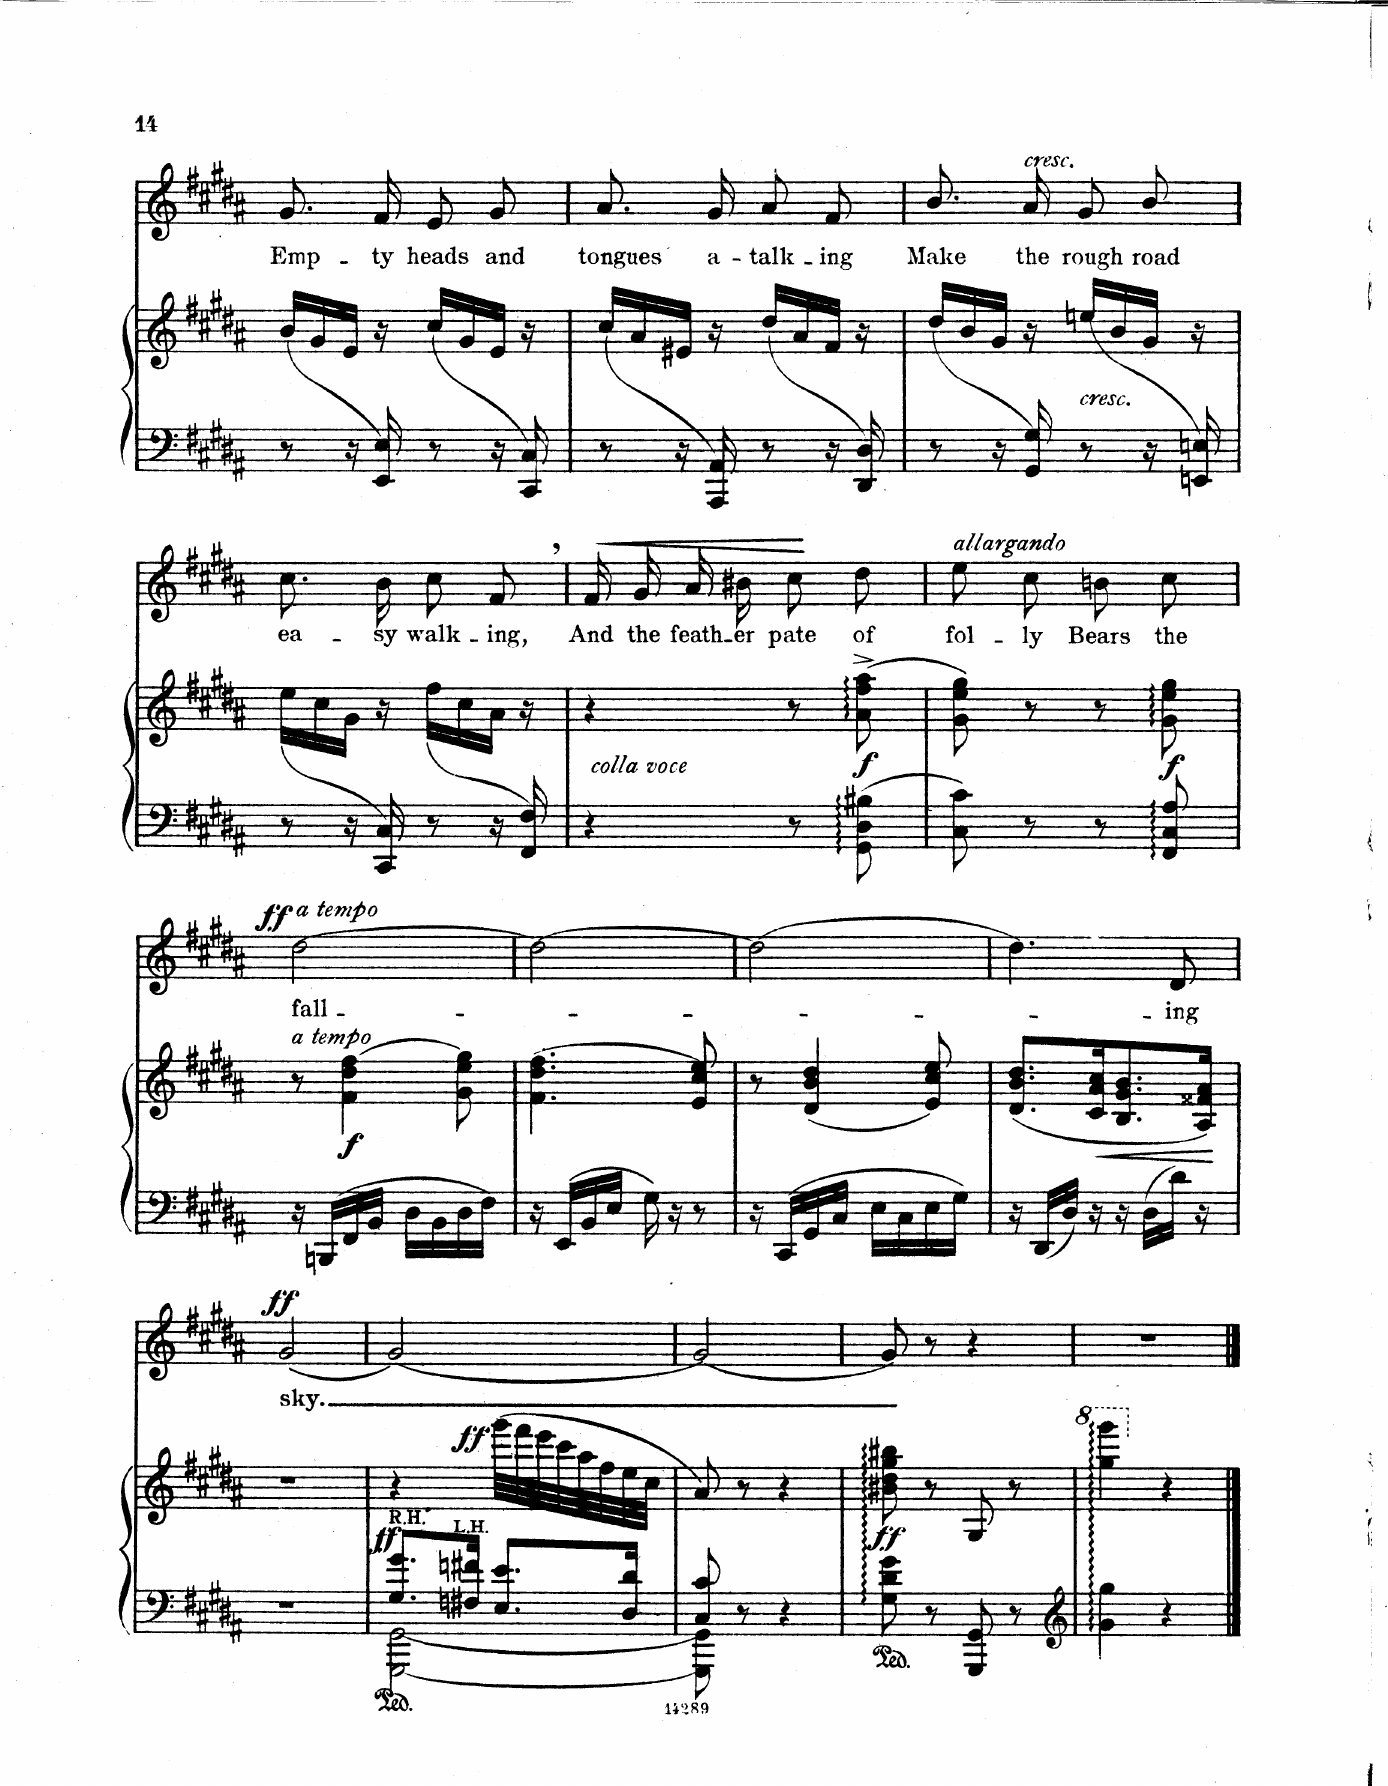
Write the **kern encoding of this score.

**kern	**kern	**dynam	**kern	**text	**dynam
*part2	*part2	*part2	*part1	*part1	*part1
*staff3	*staff2	*staff2/3	*staff1	*staff1	*staff1
*I"Piano	*	*	*I"Voice	*	*
*I'Pno	*	*	*	*	*
*clefF4	*clefG2	*	*clefG2	*	*
*k[f#c#g#d#a#]	*k[f#c#g#d#a#]	*	*k[f#c#g#d#a#]	*	*
*M2/4	*M2/4	*	*M2/4	*	*
=44	=44	=44	=44	=44	=44
8r	(16b/LL	.	8.g#/L	Emp-	.
.	16g#/	.	.	.	.
16r	16e/JJ	.	.	.	.
16EE/ 16E/)	16r	.	16f#/Jk	-ty	.
8r	(16cc#/LL	.	8e/L	heads	.
.	16g#/	.	.	.	.
16r	16e/JJ	.	8g#/J	and	.
16CC#/ 16C#/)	16r	.	.	.	.
=45	=45	=45	=45	=45	=45
8r	(16cc#/LL	.	8.a#/L	tongues	.
.	16a#/	.	.	.	.
16r	16e#X/JJ	.	.	.	.
16AAA#/ 16AA#/)	16r	.	16g#/Jk	a-	.
8r	(16dd#/LL	.	8a#/L	-talk-	.
.	16a#/	.	.	.	.
16r	16f#/JJ	.	8f#/J	-ing	.
16DD#/ 16D#/)	16r	.	.	.	.
=46	=46	=46	=46	=46	=46
8r	(16dd#/LL	.	8.b/L	Make	.
.	16b/	.	.	.	.
16r	16g#/JJ	.	.	.	.
!	!	!	!LO:TX:a:i:t=cresc.	!	!
16GG#/ 16G#/)	16r	.	16a#/Jk	the	.
!	!LO:TX:b:i:t=cresc.	!	!	!	!
8r	(16een/LL	.	8g#/L	rough	.
.	16b/	.	.	.	.
16r	16g#/JJ	.	8b/J	road	.
16EEn/ 16En/)	16r	.	.	.	.
=47	=47	=47	=47	=47	=47
8r	(<16ee\LL	.	8.cc#\L	ea-	.
.	16cc#\	.	.	.	.
16r	16g#\JJ	.	.	.	.
16CC#/ 16C#/)	16r	.	16b\Jk	-sy	.
8r	(<16ff#\LL	.	8cc#/L	walk-	.
.	16cc#\	.	.	.	.
16r	16a#\JJ	.	8f#,/J	-ing,	.
16FF#/ 16F#/)	16r	.	.	.	.
=48	=48	=48	=48	=48	=48
!	!LO:TX:i:t=colla voce	!	!	!	!
!	!	!	!	!	!LO:HP:b
4r	4r	.	16f#/LL	And	<
.	.	.	16g#/J	the	.
.	.	.	16a#/L	feath-	.
.	.	.	16b#X/JJ	-er	.
8r	8r	.	8cc#\L	pate	.
!	!	!LO:DY:b	!	!	!
8GG#\ 8D#\ 8B#X\	(8a#\^ 8ff#\^ 8aa#\^	f	8dd#\J	of	[
=49	=49	=49	=49	=49	=49
!	!	!	!LO:TX:a:i:t=allargando	!	!
8C#\ 8c#\	8g#\ 8ee\ 8gg#\)	.	8ee\L	fol-	.
8r	8r	.	8cc#\J	-ly	.
8r	8r	.	8bn\L	bears	.
!	!	!LO:DY:b	!	!	!
8FF#/ 8C#/ 8A#/	8g#\ 8ee\ 8gg#\	f	8cc#\J	the	.
=50	=50	=50	=50	=50	=50
!	!	!	!LO:TX:a:i:t=a tempo	!	!
!	!LO:TX:a:i:t=a tempo	!	!	!	!
!	!	!	!	!	!LO:DY:a
16r	8r	.	[2dd#\	fall-	ff
16BBBn/LL	.	.	.	.	.
!	!	!LO:DY:b	!	!	!
16FF#/	(4f#\ 4dd#\ 4ff#\	f	.	.	.
16BB/JJ	.	.	.	.	.
16D#\LL	.	.	.	.	.
16BB\	.	.	.	.	.
16D#\	8g#\ 8ee\ 8gg#\)	.	.	.	.
16F#\JJ	.	.	.	.	.
=51	=51	=51	=51	=51	=51
16r	(4.f#\ 4.dd#\ 4.ff#\	.	2dd#\_	.	.
16EE/LL	.	.	.	.	.
16BB/	.	.	.	.	.
16E/JJ	.	.	.	.	.
16G#\	.	.	.	.	.
16r	.	.	.	.	.
8r	8e/ 8cc#/ 8ee/)	.	.	.	.
=52	=52	=52	=52	=52	=52
16r	8r	.	2dd#\_	.	.
16CC#/LL	.	.	.	.	.
16GG#/	(4d#/ 4b/ 4dd#/	.	.	.	.
16C#/JJ	.	.	.	.	.
16E\LL	.	.	.	.	.
16C#\	.	.	.	.	.
16E\	8e/ 8cc#/ 8ee/)	.	.	.	.
16G#\JJ	.	.	.	.	.
=53	=53	=53	=53	=53	=53
16r	(8.d#/ 8.b/ 8.dd#/L	.	4.dd#\]	.	.
16DD#/LL	.	.	.	.	.
16D#/JJ	.	.	.	.	.
16r	16c#/ 16a#/ 16cc#/K	.	.	.	.
!	!	!LO:HP:b	!	!	!
16r	8.B/ 8.g#/ 8.b/	<	.	.	.
16D#\LL	.	.	.	.	.
16d#\JJ	.	.	8d#/	-ing	.
16r	16A#/ 16f##X/ 16a#/Jk)	.	.	.	.
.	.	[	.	.	.
=54	=54	=54	=54	=54	=54
!	!	!	!	!	!LO:DY:a
2r	2r	.	[2g#/	sky.	ff
=55	=55	=55	=55	=55	=55
*^	*	*	*	*	*
!LO:TX:a:t=R.H.	!	!	!	!	!	!
!	!	!	!LO:DY:a=2	!	!	!
8.G#/ 8.g#/L	[2GGG#\ [2GG#\	4r	ff	2g#/_	.	.
!LO:TX:a:t=L.H.	!	!	!	!	!	!
16F#X/ 16f#X/Jk	.	.	.	.	.	.
!	!	!	!LO:DY:a	!	!	!
8.E/ 8.e/L	.	(32ggg#\LLL	ff	.	.	.
.	.	32fff#\	.	.	.	.
.	.	32eee\	.	.	.	.
.	.	32ccc#\	.	.	.	.
.	.	32aa#\	.	.	.	.
.	.	32ff#\	.	.	.	.
16D#/ 16d#/Jk	.	32ee\	.	.	.	.
.	.	32cc#\JJJ	.	.	.	.
=56	=56	=56	=56	=56	=56	=56
8C#/ 8c#/	8GGG#\] 8GG#\]	8a#/)	.	2g#/_	.	.
8r	8r	8r	.	.	.	.
4r	4r	4r	.	.	.	.
=57	=57	=57	=57	=57	=57	=57
!	!	!	!LO:DY:b	!	!	!
*v	*v	*	*	*	*	*
8G#\ 8d#\ 8g#\	8b#X\ 8dd#\ 8gg#\ 8bb#X\	ff	8g#/]	.	.
8r	8r	.	8r	.	.
8GGG#/ 8GG#/	8G#/	.	4r	.	.
8r	8r	.	.	.	.
=58	=58	=58	=58	=58	=58
*clefG2	*	*	*	*	*
*	*8va	*	*	*	*
4g#\ 4gg#\	4ggg#\ 4gggg#\	.	2r	.	.
*	*X8va	*	*	*	*
4r	4r	.	.	.	.
==	==	==	==	==	==
*-	*-	*-	*-	*-	*-
